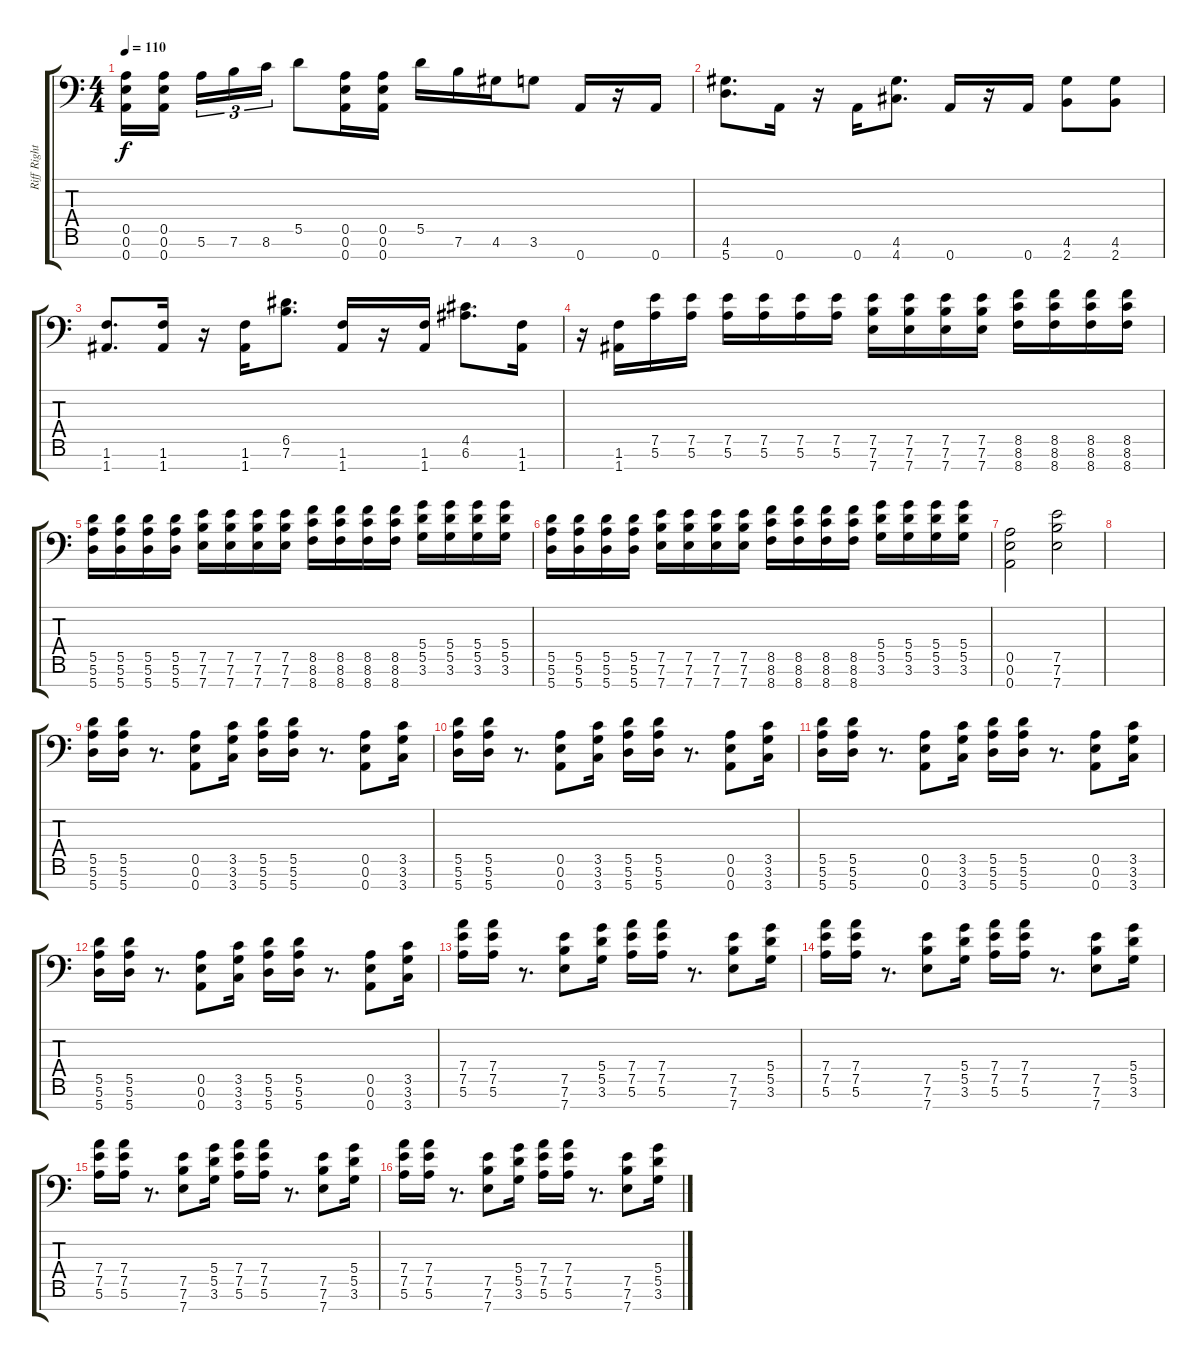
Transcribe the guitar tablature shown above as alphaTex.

\track ("Riff Right" "Riff Right") {instrument distortionguitar}
\staff {score tabs}
\tuning (F4 C4 G3 D3 A2 E2 A1) {hide}
\ts (4 4)
\tempo 110
\clef f4
\ks c
(0.5 0.6 0.7).16{dy f} (0.5 0.6 0.7).16{beam splitsecondary} 5.6.16{tu (3 2)} 7.6.16{tu (3 2)} 8.6.16{tu (3 2)} 5.5.8 (0.5 0.6 0.7).16 (0.5 0.6 0.7).16 5.5.16 7.6.16 4.6.16 3.6.8 0.7.16 r.16 0.7.16 |
(4.6 5.7).8{d} 0.7.16 r.16 0.7.16 (4.6 4.7).8{d} 0.7.16 r.16 0.7.16 (4.6 2.7).8 (4.6 2.7).8 |
(1.6 1.7).8{d} (1.6 1.7).16 r.16 (1.6 1.7).16 (6.5 7.6).8{d} (1.6 1.7).16 r.16 (1.6 1.7).16 (4.5 6.6).8{d} (1.6 1.7).16 |
r.16 (1.6 1.7).16 (7.5 5.6).16 (7.5 5.6).16 (7.5 5.6).16 (7.5 5.6).16 (7.5 5.6).16 (7.5 5.6).16 (7.5 7.6 7.7).16 (7.5 7.6 7.7).16 (7.5 7.6 7.7).16 (7.5 7.6 7.7).16 (8.5 8.6 8.7).16 (8.5 8.6 8.7).16 (8.5 8.6 8.7).16 (8.5 8.6 8.7).16 |
(5.5 5.6 5.7).16 (5.5 5.6 5.7).16 (5.5 5.6 5.7).16 (5.5 5.6 5.7).16 (7.5 7.6 7.7).16 (7.5 7.6 7.7).16 (7.5 7.6 7.7).16 (7.5 7.6 7.7).16 (8.5 8.6 8.7).16 (8.5 8.6 8.7).16 (8.5 8.6 8.7).16 (8.5 8.6 8.7).16 (5.4 5.5 3.6).16 (5.4 5.5 3.6).16 (5.4 5.5 3.6).16 (5.4 5.5 3.6).16 |
(5.5 5.6 5.7).16 (5.5 5.6 5.7).16 (5.5 5.6 5.7).16 (5.5 5.6 5.7).16 (7.5 7.6 7.7).16 (7.5 7.6 7.7).16 (7.5 7.6 7.7).16 (7.5 7.6 7.7).16 (8.5 8.6 8.7).16 (8.5 8.6 8.7).16 (8.5 8.6 8.7).16 (8.5 8.6 8.7).16 (5.4 5.5 3.6).16 (5.4 5.5 3.6).16 (5.4 5.5 3.6).16 (5.4 5.5 3.6).16 |
(0.5 0.6 0.7).2 (7.5 7.6 7.7).2 |
|
(5.5 5.6 5.7).16 (5.5 5.6 5.7).16 r.8{d} (0.5 0.6 0.7).8 (3.5 3.6 3.7).16 (5.5 5.6 5.7).16 (5.5 5.6 5.7).16 r.8{d} (0.5 0.6 0.7).8 (3.5 3.6 3.7).16 |
(5.5 5.6 5.7).16 (5.5 5.6 5.7).16 r.8{d} (0.5 0.6 0.7).8 (3.5 3.6 3.7).16 (5.5 5.6 5.7).16 (5.5 5.6 5.7).16 r.8{d} (0.5 0.6 0.7).8 (3.5 3.6 3.7).16 |
(5.5 5.6 5.7).16 (5.5 5.6 5.7).16 r.8{d} (0.5 0.6 0.7).8 (3.5 3.6 3.7).16 (5.5 5.6 5.7).16 (5.5 5.6 5.7).16 r.8{d} (0.5 0.6 0.7).8 (3.5 3.6 3.7).16 |
(5.5 5.6 5.7).16 (5.5 5.6 5.7).16 r.8{d} (0.5 0.6 0.7).8 (3.5 3.6 3.7).16 (5.5 5.6 5.7).16 (5.5 5.6 5.7).16 r.8{d} (0.5 0.6 0.7).8 (3.5 3.6 3.7).16 |
(7.4 7.5 5.6).16 (7.4 7.5 5.6).16 r.8{d} (7.5 7.6 7.7).8 (5.4 5.5 3.6).16 (7.4 7.5 5.6).16 (7.4 7.5 5.6).16 r.8{d} (7.5 7.6 7.7).8 (5.4 5.5 3.6).16 |
(7.4 7.5 5.6).16 (7.4 7.5 5.6).16 r.8{d} (7.5 7.6 7.7).8 (5.4 5.5 3.6).16 (7.4 7.5 5.6).16 (7.4 7.5 5.6).16 r.8{d} (7.5 7.6 7.7).8 (5.4 5.5 3.6).16 |
(7.4 7.5 5.6).16 (7.4 7.5 5.6).16 r.8{d} (7.5 7.6 7.7).8 (5.4 5.5 3.6).16 (7.4 7.5 5.6).16 (7.4 7.5 5.6).16 r.8{d} (7.5 7.6 7.7).8 (5.4 5.5 3.6).16 |
(7.4 7.5 5.6).16 (7.4 7.5 5.6).16 r.8{d} (7.5 7.6 7.7).8 (5.4 5.5 3.6).16 (7.4 7.5 5.6).16 (7.4 7.5 5.6).16 r.8{d} (7.5 7.6 7.7).8 (5.4 5.5 3.6).16
